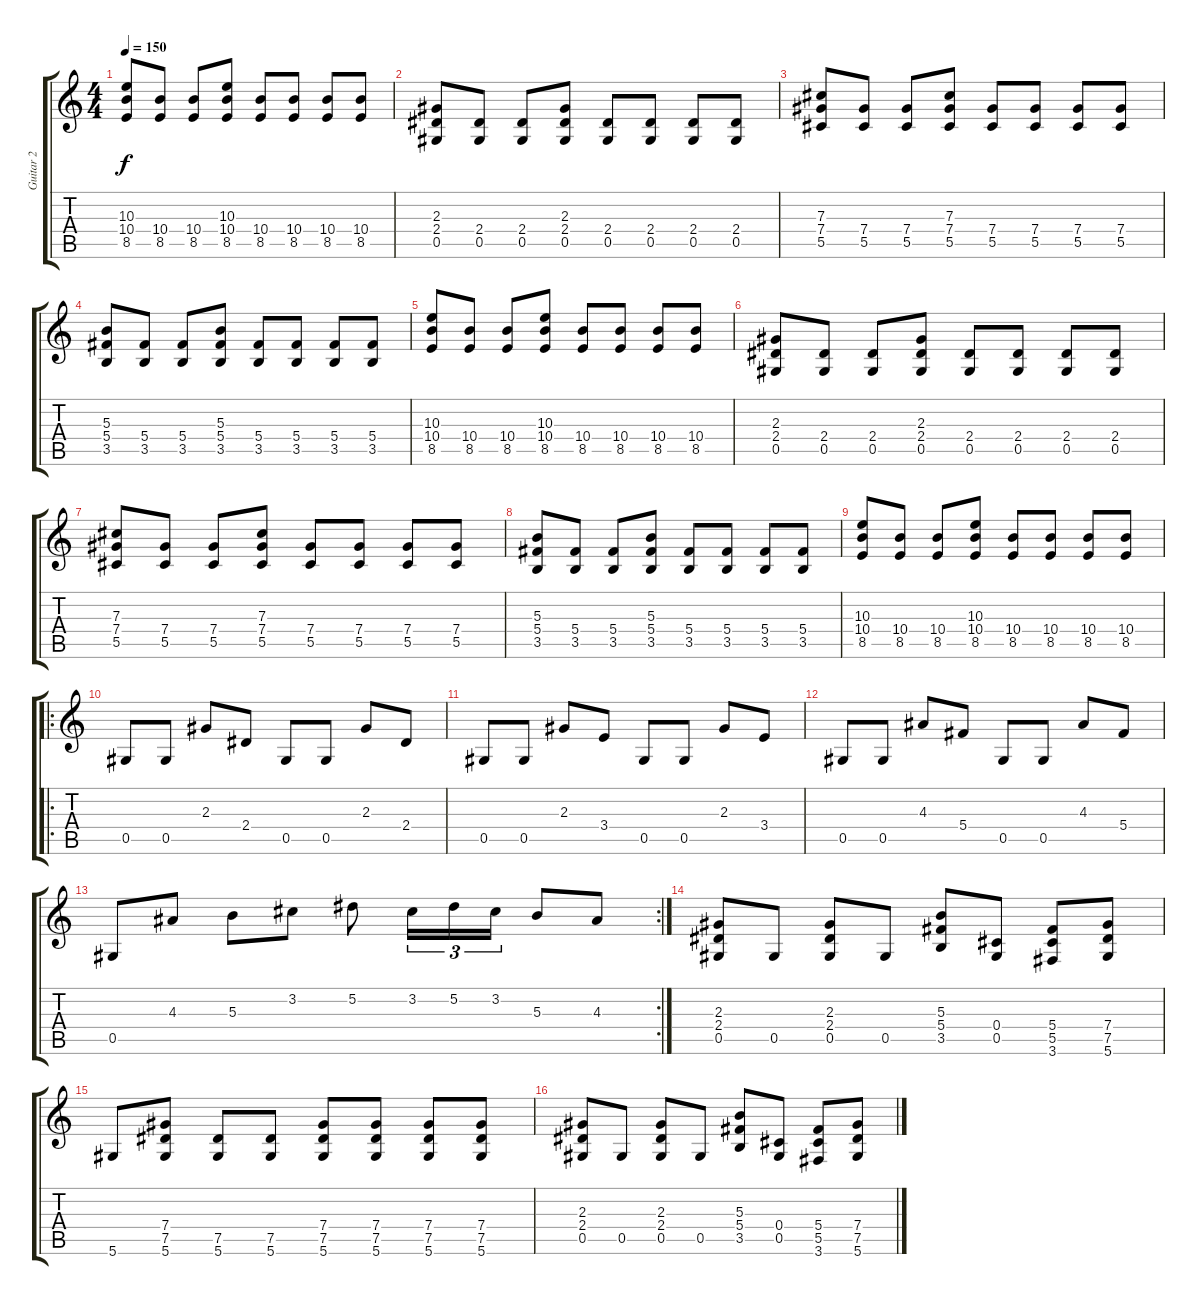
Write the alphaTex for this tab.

\track ("Guitar 2" "Guitar 2") {instrument distortionguitar}
\staff {score tabs}
\tuning (Eb4 Bb3 Gb3 Db3 Ab2 Eb2) {hide}
\ts (4 4)
\tempo 150
\clef g2
\ks c
(10.3 10.4 8.5).8{dy f} (10.4 8.5).8 (10.4 8.5).8 (10.3 10.4 8.5).8 (10.4 8.5).8 (10.4 8.5).8 (10.4 8.5).8 (10.4 8.5).8 |
(2.3 2.4 0.5).8 (2.4 0.5).8 (2.4 0.5).8 (2.3 2.4 0.5).8 (2.4 0.5).8 (2.4 0.5).8 (2.4 0.5).8 (2.4 0.5).8 |
(7.3 7.4 5.5).8 (7.4 5.5).8 (7.4 5.5).8 (7.3 7.4 5.5).8 (7.4 5.5).8 (7.4 5.5).8 (7.4 5.5).8 (7.4 5.5).8 |
(5.3 5.4 3.5).8 (5.4 3.5).8 (5.4 3.5).8 (5.3 5.4 3.5).8 (5.4 3.5).8 (5.4 3.5).8 (5.4 3.5).8 (5.4 3.5).8 |
(10.3 10.4 8.5).8 (10.4 8.5).8 (10.4 8.5).8 (10.3 10.4 8.5).8 (10.4 8.5).8 (10.4 8.5).8 (10.4 8.5).8 (10.4 8.5).8 |
(2.3 2.4 0.5).8 (2.4 0.5).8 (2.4 0.5).8 (2.3 2.4 0.5).8 (2.4 0.5).8 (2.4 0.5).8 (2.4 0.5).8 (2.4 0.5).8 |
(7.3 7.4 5.5).8 (7.4 5.5).8 (7.4 5.5).8 (7.3 7.4 5.5).8 (7.4 5.5).8 (7.4 5.5).8 (7.4 5.5).8 (7.4 5.5).8 |
(5.3 5.4 3.5).8 (5.4 3.5).8 (5.4 3.5).8 (5.3 5.4 3.5).8 (5.4 3.5).8 (5.4 3.5).8 (5.4 3.5).8 (5.4 3.5).8 |
(10.3 10.4 8.5).8 (10.4 8.5).8 (10.4 8.5).8 (10.3 10.4 8.5).8 (10.4 8.5).8 (10.4 8.5).8 (10.4 8.5).8 (10.4 8.5).8 |
\ro
0.5.8 0.5.8 2.3.8 2.4.8 0.5.8 0.5.8 2.3.8 2.4.8 |
0.5.8 0.5.8 2.3.8 3.4.8 0.5.8 0.5.8 2.3.8 3.4.8 |
0.5.8 0.5.8 4.3.8 5.4.8 0.5.8 0.5.8 4.3.8 5.4.8 |
\rc 2
0.5.8 4.3.8 5.3.8 3.2.8 5.2.8 3.2.16{tu (3 2)} 5.2.16{tu (3 2)} 3.2.16{tu (3 2)} 5.3.8 4.3.8 |
(2.3 2.4 0.5).8 0.5.8 (2.3 2.4 0.5).8 0.5.8 (5.3 5.4 3.5).8 (0.4 0.5).8 (5.4 5.5 3.6).8 (7.4 7.5 5.6).8 |
5.6.8 (7.4 7.5 5.6).8 (7.5 5.6).8 (7.5 5.6).8 (7.4 7.5 5.6).8 (7.4 7.5 5.6).8 (7.4 7.5 5.6).8 (7.4 7.5 5.6).8 |
(2.3 2.4 0.5).8 0.5.8 (2.3 2.4 0.5).8 0.5.8 (5.3 5.4 3.5).8 (0.4 0.5).8 (5.4 5.5 3.6).8 (7.4 7.5 5.6).8
